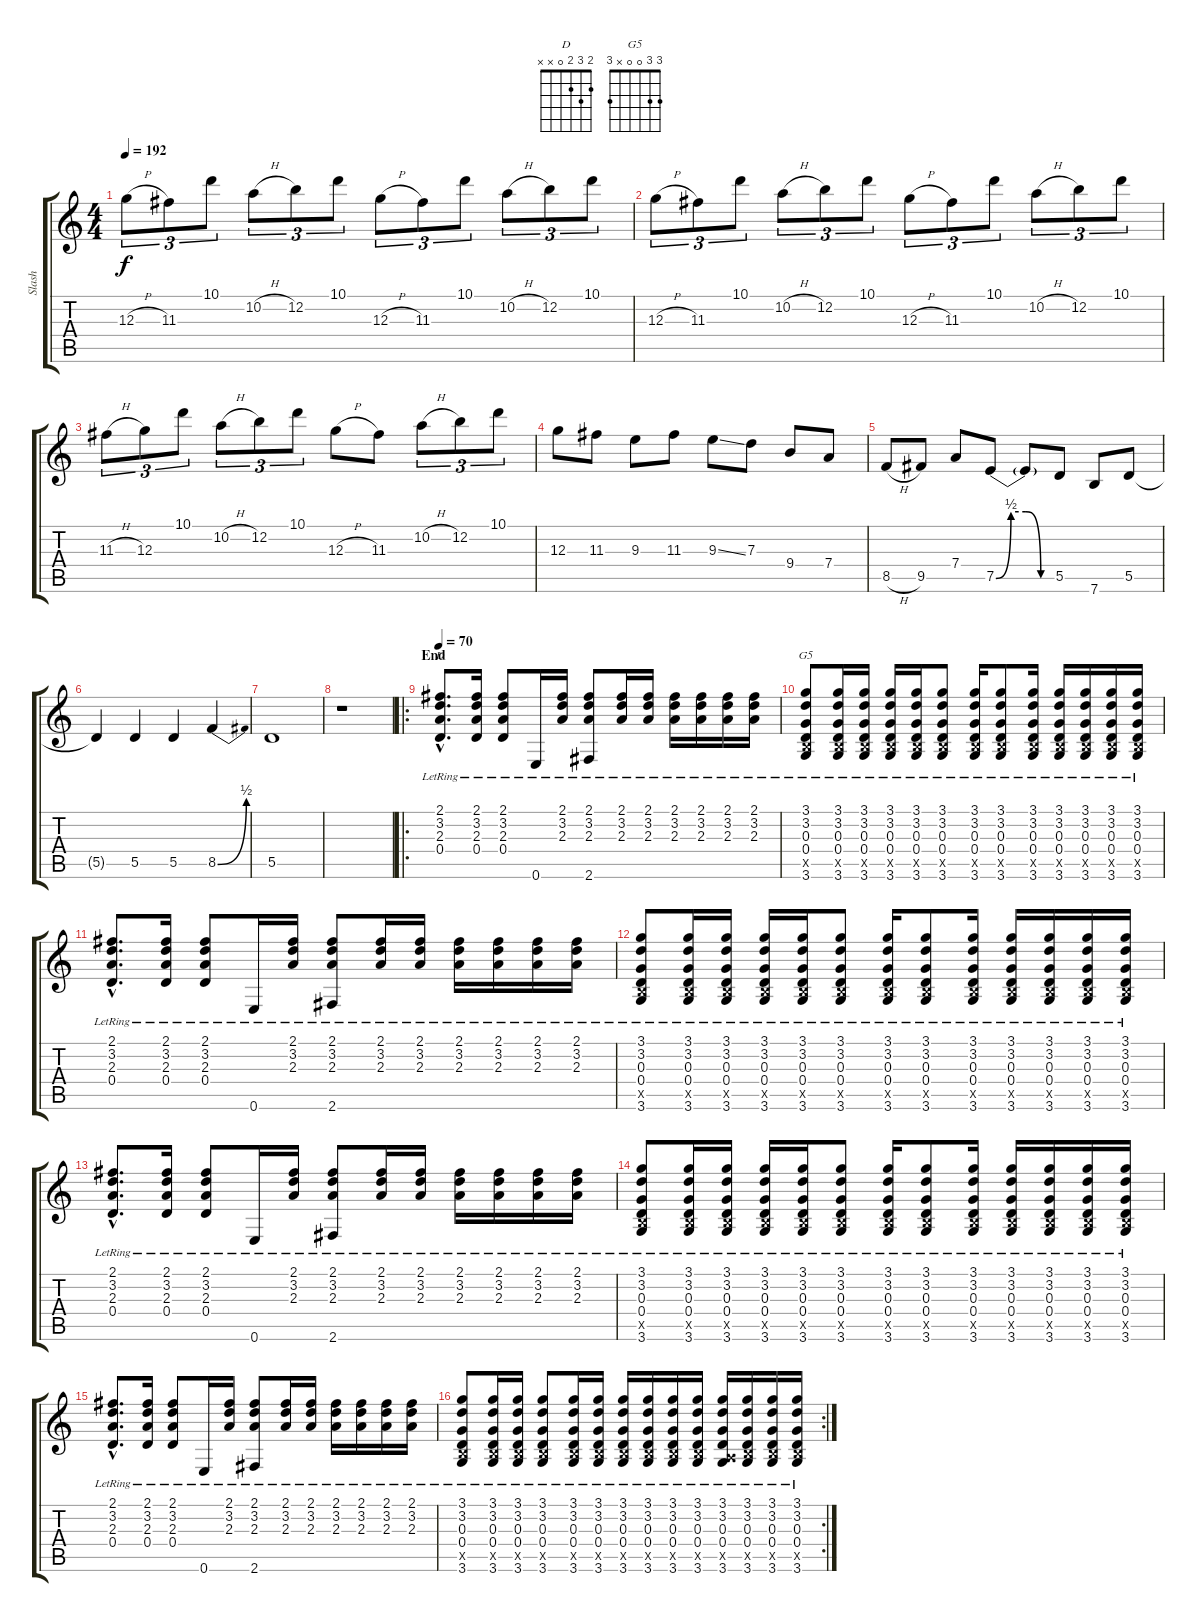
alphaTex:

\track ("Slash" "Slash") {instrument electricguitarjazz}
\staff {score tabs}
\tuning (E4 B3 G3 D3 A2 E2) {hide}
\chord ("D" 2 3 2 0 x x)
\chord ("G5" 3 3 0 0 x 3)
\ts (4 4)
\tempo 192
\clef g2
\ks c
12.3{h}.8{tu (3 2) dy f} 11.3.8{tu (3 2)} 10.1.8{tu (3 2)} 10.2{h}.8{tu (3 2)} 12.2.8{tu (3 2)} 10.1.8{tu (3 2)} 12.3{h}.8{tu (3 2)} 11.3.8{tu (3 2)} 10.1.8{tu (3 2)} 10.2{h}.8{tu (3 2)} 12.2.8{tu (3 2)} 10.1.8{tu (3 2)} |
12.3{h}.8{tu (3 2)} 11.3.8{tu (3 2)} 10.1.8{tu (3 2)} 10.2{h}.8{tu (3 2)} 12.2.8{tu (3 2)} 10.1.8{tu (3 2)} 12.3{h}.8{tu (3 2)} 11.3.8{tu (3 2)} 10.1.8{tu (3 2)} 10.2{h}.8{tu (3 2)} 12.2.8{tu (3 2)} 10.1.8{tu (3 2)} |
11.3{h}.8{tu (3 2)} 12.3.8{tu (3 2)} 10.1.8{tu (3 2)} 10.2{h}.8{tu (3 2)} 12.2.8{tu (3 2)} 10.1.8{tu (3 2)} 12.3{h}.8 11.3.8 10.2{h}.8{tu (3 2)} 12.2.8{tu (3 2)} 10.1.8{tu (3 2)} |
12.3.8 11.3.8 9.3.8 11.3.8 9.3{ss}.8 7.3.8 9.4.8 7.4.8 |
8.5{h}.8 9.5.8 7.4.8 7.5{be (custom 0 0 15 2 30 2 45 0 60 0)}.8 7.5{t}.8 5.5.8 7.6.8 5.5.8 |
5.5{t}.4 5.5.4 5.5.4 8.5{be (bend 0 0 60 2)}.4 |
5.5.1 |
r.1 |
\ro
\section ("" "End")
\tempo 70
(2.1{hac lr} 3.2{hac lr} 2.3{hac lr} 0.4{hac lr}).8{d ch "D" volume 7} (2.1{lr} 3.2{lr} 2.3{lr} 0.4{lr}).16 (2.1{lr} 3.2{lr} 2.3{lr} 0.4{lr}).8 0.6{lr}.16 (2.1{lr} 3.2{lr} 2.3{lr}).16 (2.1{lr} 3.2{lr} 2.3{lr} 2.6{lr}).8 (2.1{lr} 3.2{lr} 2.3{lr}).16 (2.1{lr} 3.2{lr} 2.3{lr}).16 (2.1{lr} 3.2{lr} 2.3{lr}).16 (2.1{lr} 3.2{lr} 2.3{lr}).16 (2.1{lr} 3.2{lr} 2.3{lr}).16 (2.1{lr} 3.2{lr} 2.3{lr}).16 |
(3.1{lr} 3.2{lr} 0.3{lr} 0.4{lr} 2.5{x} 3.6{lr}).8{ch "G5"} (3.1{lr} 3.2{lr} 0.3{lr} 0.4{lr} 2.5{x} 3.6{lr}).16 (3.1{lr} 3.2{lr} 0.3{lr} 0.4{lr} 2.5{x} 3.6{lr}).16 (3.1{lr} 3.2{lr} 0.3{lr} 0.4{lr} 2.5{x} 3.6{lr}).16 (3.1{lr} 3.2{lr} 0.3{lr} 0.4{lr} 2.5{x} 3.6{lr}).16 (3.1{lr} 3.2{lr} 0.3{lr} 0.4{lr} 2.5{x} 3.6{lr}).8 (3.1{lr} 3.2{lr} 0.3{lr} 0.4{lr} 2.5{x} 3.6{lr}).16 (3.1{lr} 3.2{lr} 0.3{lr} 0.4{lr} 2.5{x} 3.6{lr}).8 (3.1{lr} 3.2{lr} 0.3{lr} 0.4{lr} 2.5{x} 3.6{lr}).16 (3.1{lr} 3.2{lr} 0.3{lr} 0.4{lr} 2.5{x} 3.6{lr}).16 (3.1{lr} 3.2{lr} 0.3{lr} 0.4{lr} 2.5{x} 3.6{lr}).16 (3.1{lr} 3.2{lr} 0.3{lr} 0.4{lr} 2.5{x} 3.6{lr}).16 (3.1{lr} 3.2{lr} 0.3{lr} 0.4{lr} 2.5{x} 3.6{lr}).16 |
(2.1{hac lr} 3.2{hac lr} 2.3{hac lr} 0.4{hac lr}).8{d} (2.1{lr} 3.2{lr} 2.3{lr} 0.4{lr}).16 (2.1{lr} 3.2{lr} 2.3{lr} 0.4{lr}).8 0.6{lr}.16 (2.1{lr} 3.2{lr} 2.3{lr}).16 (2.1{lr} 3.2{lr} 2.3{lr} 2.6{lr}).8 (2.1{lr} 3.2{lr} 2.3{lr}).16 (2.1{lr} 3.2{lr} 2.3{lr}).16 (2.1{lr} 3.2{lr} 2.3{lr}).16 (2.1{lr} 3.2{lr} 2.3{lr}).16 (2.1{lr} 3.2{lr} 2.3{lr}).16 (2.1{lr} 3.2{lr} 2.3{lr}).16 |
(3.1{lr} 3.2{lr} 0.3{lr} 0.4{lr} 2.5{x} 3.6{lr}).8 (3.1{lr} 3.2{lr} 0.3{lr} 0.4{lr} 2.5{x} 3.6{lr}).16 (3.1{lr} 3.2{lr} 0.3{lr} 0.4{lr} 2.5{x} 3.6{lr}).16 (3.1{lr} 3.2{lr} 0.3{lr} 0.4{lr} 2.5{x} 3.6{lr}).16 (3.1{lr} 3.2{lr} 0.3{lr} 0.4{lr} 2.5{x} 3.6{lr}).16 (3.1{lr} 3.2{lr} 0.3{lr} 0.4{lr} 2.5{x} 3.6{lr}).8 (3.1{lr} 3.2{lr} 0.3{lr} 0.4{lr} 2.5{x} 3.6{lr}).16 (3.1{lr} 3.2{lr} 0.3{lr} 0.4{lr} 2.5{x} 3.6{lr}).8 (3.1{lr} 3.2{lr} 0.3{lr} 0.4{lr} 2.5{x} 3.6{lr}).16 (3.1{lr} 3.2{lr} 0.3{lr} 0.4{lr} 2.5{x} 3.6{lr}).16 (3.1{lr} 3.2{lr} 0.3{lr} 0.4{lr} 2.5{x} 3.6{lr}).16 (3.1{lr} 3.2{lr} 0.3{lr} 0.4{lr} 2.5{x} 3.6{lr}).16 (3.1{lr} 3.2{lr} 0.3{lr} 0.4{lr} 2.5{x} 3.6{lr}).16 |
(2.1{hac lr} 3.2{hac lr} 2.3{hac lr} 0.4{hac lr}).8{d} (2.1{lr} 3.2{lr} 2.3{lr} 0.4{lr}).16 (2.1{lr} 3.2{lr} 2.3{lr} 0.4{lr}).8 0.6{lr}.16 (2.1{lr} 3.2{lr} 2.3{lr}).16 (2.1{lr} 3.2{lr} 2.3{lr} 2.6{lr}).8 (2.1{lr} 3.2{lr} 2.3{lr}).16 (2.1{lr} 3.2{lr} 2.3{lr}).16 (2.1{lr} 3.2{lr} 2.3{lr}).16 (2.1{lr} 3.2{lr} 2.3{lr}).16 (2.1{lr} 3.2{lr} 2.3{lr}).16 (2.1{lr} 3.2{lr} 2.3{lr}).16 |
(3.1{lr} 3.2{lr} 0.3{lr} 0.4{lr} 2.5{x} 3.6{lr}).8 (3.1{lr} 3.2{lr} 0.3{lr} 0.4{lr} 2.5{x} 3.6{lr}).16 (3.1{lr} 3.2{lr} 0.3{lr} 0.4{lr} 2.5{x} 3.6{lr}).16 (3.1{lr} 3.2{lr} 0.3{lr} 0.4{lr} 2.5{x} 3.6{lr}).16 (3.1{lr} 3.2{lr} 0.3{lr} 0.4{lr} 2.5{x} 3.6{lr}).16 (3.1{lr} 3.2{lr} 0.3{lr} 0.4{lr} 2.5{x} 3.6{lr}).8 (3.1{lr} 3.2{lr} 0.3{lr} 0.4{lr} 2.5{x} 3.6{lr}).16 (3.1{lr} 3.2{lr} 0.3{lr} 0.4{lr} 2.5{x} 3.6{lr}).8 (3.1{lr} 3.2{lr} 0.3{lr} 0.4{lr} 2.5{x} 3.6{lr}).16 (3.1{lr} 3.2{lr} 0.3{lr} 0.4{lr} 2.5{x} 3.6{lr}).16 (3.1{lr} 3.2{lr} 0.3{lr} 0.4{lr} 2.5{x} 3.6{lr}).16 (3.1{lr} 3.2{lr} 0.3{lr} 0.4{lr} 2.5{x} 3.6{lr}).16 (3.1{lr} 3.2{lr} 0.3{lr} 0.4{lr} 2.5{x} 3.6{lr}).16 |
(2.1{hac lr} 3.2{hac lr} 2.3{hac lr} 0.4{hac lr}).8{d} (2.1{lr} 3.2{lr} 2.3{lr} 0.4{lr}).16 (2.1{lr} 3.2{lr} 2.3{lr} 0.4{lr}).8 0.6{lr}.16 (2.1{lr} 3.2{lr} 2.3{lr}).16 (2.1{lr} 3.2{lr} 2.3{lr} 2.6{lr}).8 (2.1{lr} 3.2{lr} 2.3{lr}).16 (2.1{lr} 3.2{lr} 2.3{lr}).16 (2.1{lr} 3.2{lr} 2.3{lr}).16 (2.1{lr} 3.2{lr} 2.3{lr}).16 (2.1{lr} 3.2{lr} 2.3{lr}).16 (2.1{lr} 3.2{lr} 2.3{lr}).16 |
\rc 2
(3.1{lr} 3.2{lr} 0.3{lr} 0.4{lr} 2.5{x} 3.6{lr}).8 (3.1{lr} 3.2{lr} 0.3{lr} 0.4{lr} 2.5{x} 3.6{lr}).16 (3.1{lr} 3.2{lr} 0.3{lr} 0.4{lr} 2.5{x} 3.6{lr}).16 (3.1{lr} 3.2{lr} 0.3{lr} 0.4{lr} 2.5{x} 3.6{lr}).8 (3.1{lr} 3.2{lr} 0.3{lr} 0.4{lr} 2.5{x} 3.6{lr}).16 (3.1{lr} 3.2{lr} 0.3{lr} 0.4{lr} 2.5{x} 3.6{lr}).16 (3.1{lr} 3.2{lr} 0.3{lr} 0.4{lr} 2.5{x} 3.6{lr}).16 (3.1{lr} 3.2{lr} 0.3{lr} 0.4{lr} 2.5{x} 3.6{lr}).16 (3.1{lr} 3.2{lr} 0.3{lr} 0.4{lr} 2.5{x} 3.6{lr}).16 (3.1{lr} 3.2{lr} 0.3{lr} 0.4{lr} 2.5{x} 3.6{lr}).16 (3.1{lr} 3.2{lr} 0.3{lr} 0.4{lr} 0.5{x} 3.6{lr}).16 (3.1{lr} 3.2{lr} 0.3{lr} 0.4{lr} 2.5{x} 3.6{lr}).16 (3.1{lr} 3.2{lr} 0.3{lr} 0.4{lr} 2.5{x} 3.6{lr}).16 (3.1{lr} 3.2{lr} 0.3{lr} 0.4{lr} 2.5{x} 3.6{lr}).16
